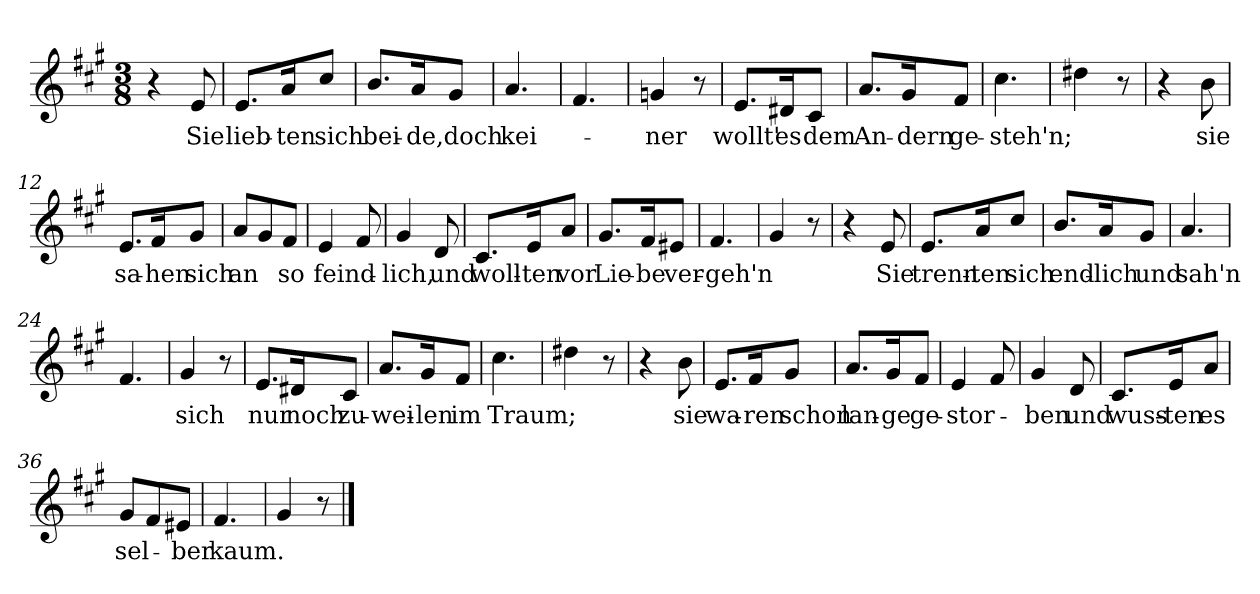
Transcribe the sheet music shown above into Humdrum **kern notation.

**kern	**text
*part1	*part1
*staff1	*staff1
*clefG2	*
*k[f#c#g#]	*
*M3/8	*
=1	=1
4r	.
!	!LO:LY:b
8e/	Sie
=2	=2
!	!LO:LY:b
8.e/L	lieb-
!	!LO:LY:b
16a/K	-ten
!	!LO:LY:b
8cc#/J	sich
=3	=3
!	!LO:LY:b
8.b/L	bei-
!	!LO:LY:b
16a/K	-de,
!	!LO:LY:b
8g#/J	doch
=4	=4
!	!LO:LY:b
4.a/	kei-
=5	=5
4.f#/	.
=6	=6
!	!LO:LY:b
4gn/	-ner
8r	.
=7	=7
!	!LO:LY:b
8.e/L	wollt'
!	!LO:LY:b
16d#X/K	es
!	!LO:LY:b
8c#/J	dem
=8	=8
!	!LO:LY:b
8.a/L	An-
!	!LO:LY:b
16g#/K	-dern
!	!LO:LY:b
8f#/J	ge-
=9	=9
!	!LO:LY:b
4.cc#\	-steh'n;
=10	=10
4dd#X\	.
8r	.
=11	=11
4r	.
!	!LO:LY:b
8b\	sie
!!LO:LB:g=z
=12	=12
!	!LO:LY:b
8.e/L	sa-
!	!LO:LY:b
16f#/K	-hen
!	!LO:LY:b
8g#/J	sich
=13	=13
!	!LO:LY:b
8a/L	an
8g#/	.
!	!LO:LY:b
8f#/J	so
=14	=14
!	!LO:LY:b
4e/	feind-
8f#/	.
=15	=15
!	!LO:LY:b
4g#/	-lich,
!	!LO:LY:b
8d/	und
=16	=16
!	!LO:LY:b
8.c#/L	woll-
!	!LO:LY:b
16e/K	-ten
!	!LO:LY:b
8a/J	vor
=17	=17
!	!LO:LY:b
8.g#/L	Lie-
!	!LO:LY:b
16f#/K	-be
!	!LO:LY:b
8e#X/J	ver-
=18	=18
!	!LO:LY:b
4.f#/	geh'n
=19	=19
4g#/	.
8r	.
=20	=20
4r	.
!	!LO:LY:b
8e/	Sie
=21	=21
!	!LO:LY:b
8.e/L	trenn-
!	!LO:LY:b
16a/K	-ten
!	!LO:LY:b
8cc#/J	sich
!!LO:LB:g=z
=22	=22
!	!LO:LY:b
8.b/L	end-
!	!LO:LY:b
16a/K	-lich
!	!LO:LY:b
8g#/J	und
=23	=23
!	!LO:LY:b
4.a/	sah'n
=24	=24
4.f#/	.
=25	=25
!	!LO:LY:b
4g#/	sich
8r	.
=26	=26
!	!LO:LY:b
8.e/L	nur
!	!LO:LY:b
16d#X/K	noch
!	!LO:LY:b
8c#/J	zu-
=27	=27
!	!LO:LY:b
8.a/L	-wei-
!	!LO:LY:b
16g#/K	-len
!	!LO:LY:b
8f#/J	im
=28	=28
!	!LO:LY:b
4.cc#\	Traum;
=29	=29
4dd#X\	.
8r	.
=30	=30
4r	.
!	!LO:LY:b
8b\	sie
=31	=31
!	!LO:LY:b
8.e/L	wa-
!	!LO:LY:b
16f#/K	-ren
!	!LO:LY:b
8g#/J	schon
=32	=32
!	!LO:LY:b
8.a/L	lan-
!	!LO:LY:b
16g#/K	-ge
!	!LO:LY:b
8f#/J	ge-
!!LO:LB:g=z
=33	=33
!	!LO:LY:b
4e/	-stor-
8f#/	.
=34	=34
!	!LO:LY:b
4g#/	-ben
!	!LO:LY:b
8d/	und
=35	=35
!	!LO:LY:b
8.c#/L	wuss-
!	!LO:LY:b
16e/K	-ten
!	!LO:LY:b
8a/J	es
=36	=36
!	!LO:LY:b
8g#/L	sel-
8f#/	.
!	!LO:LY:b
8e#X/J	-ber
=37	=37
!	!LO:LY:b
4.f#/	kaum.
=38	=38
4g#/	.
8r	.
==	==
*-	*-
